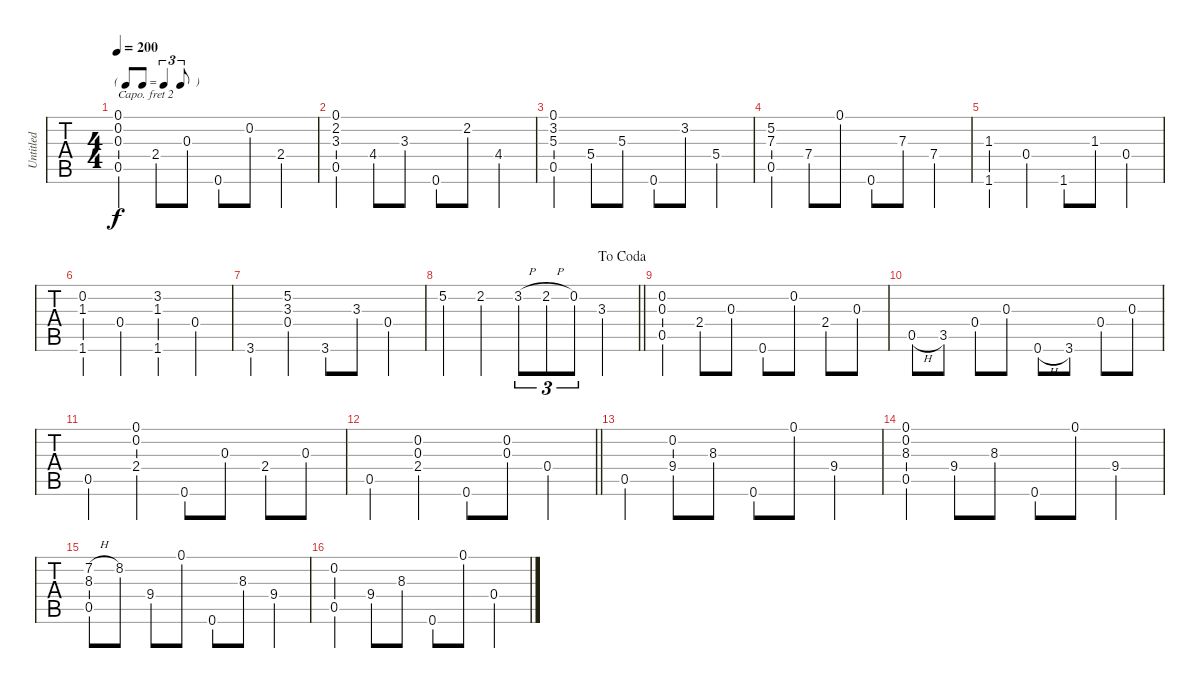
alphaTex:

\track ("Untitled" "Untitled") {instrument acousticguitarsteel}
\staff {tabs}
\capo 2
\tuning (E4 A3 E3 D3 A2 E2) {hide}
\ts (4 4)
\tf triplet8th
\tempo 200
\clef g2
\ks c
(0.1 0.2 0.3 0.5).4{dy f} 2.4.8 0.3.8 0.6.8 0.2.8 2.4.4 |
(0.1 2.2 3.3 0.5).4 4.4.8 3.3.8 0.6.8 2.2.8 4.4.4 |
(0.1 3.2 5.3 0.5).4 5.4.8 5.3.8 0.6.8 3.2.8 5.4.4 |
(5.2 7.3 0.5).4 7.4.8 0.1.8 0.6.8 7.3.8 7.4.4 |
(1.3 1.6).4 0.4.4 1.6.8 1.3.8 0.4.4 |
(0.2 1.3 1.6).4 0.4.4 (3.2 1.3 1.6).4 0.4.4 |
3.6.4 (5.2 3.3 0.4).4 3.6.8 3.3.8 0.4.4 |
\jump dacoda
\barLineRight lightlight
5.2.4 2.2.4 3.2{h}.8{tu (3 2)} 2.2{h}.8{tu (3 2)} 0.2.8{tu (3 2)} 3.3.4 |
(0.2 0.3 0.5).4 2.4.8 0.3.8 0.6.8 0.2.8 2.4.8 0.3.8 |
0.5{h}.8 3.5.8 0.4.8 0.3.8 0.6{h}.8 3.6.8 0.4.8 0.3.8 |
0.5.4 (0.1 0.2 2.4).4 0.6.8 0.3.8 2.4.8 0.3.8 |
\barLineRight lightlight
0.5.4 (0.2 0.3 2.4).4 0.6.8 (0.2 0.3).8 0.4.4 |
0.5.4 (0.2 9.4).8 8.3.8 0.6.8 0.1.8 9.4.4 |
(0.1 0.2 8.3 0.5).4 9.4.8 8.3.8 0.6.8 0.1.8 9.4.4 |
(7.2{h} 8.3 0.5).8 8.2.8 9.4.8 0.1.8 0.6.8 8.3.8 9.4.4 |
(0.2 0.5).4 9.4.8 8.3.8 0.6.8 0.1.8 0.4.4
